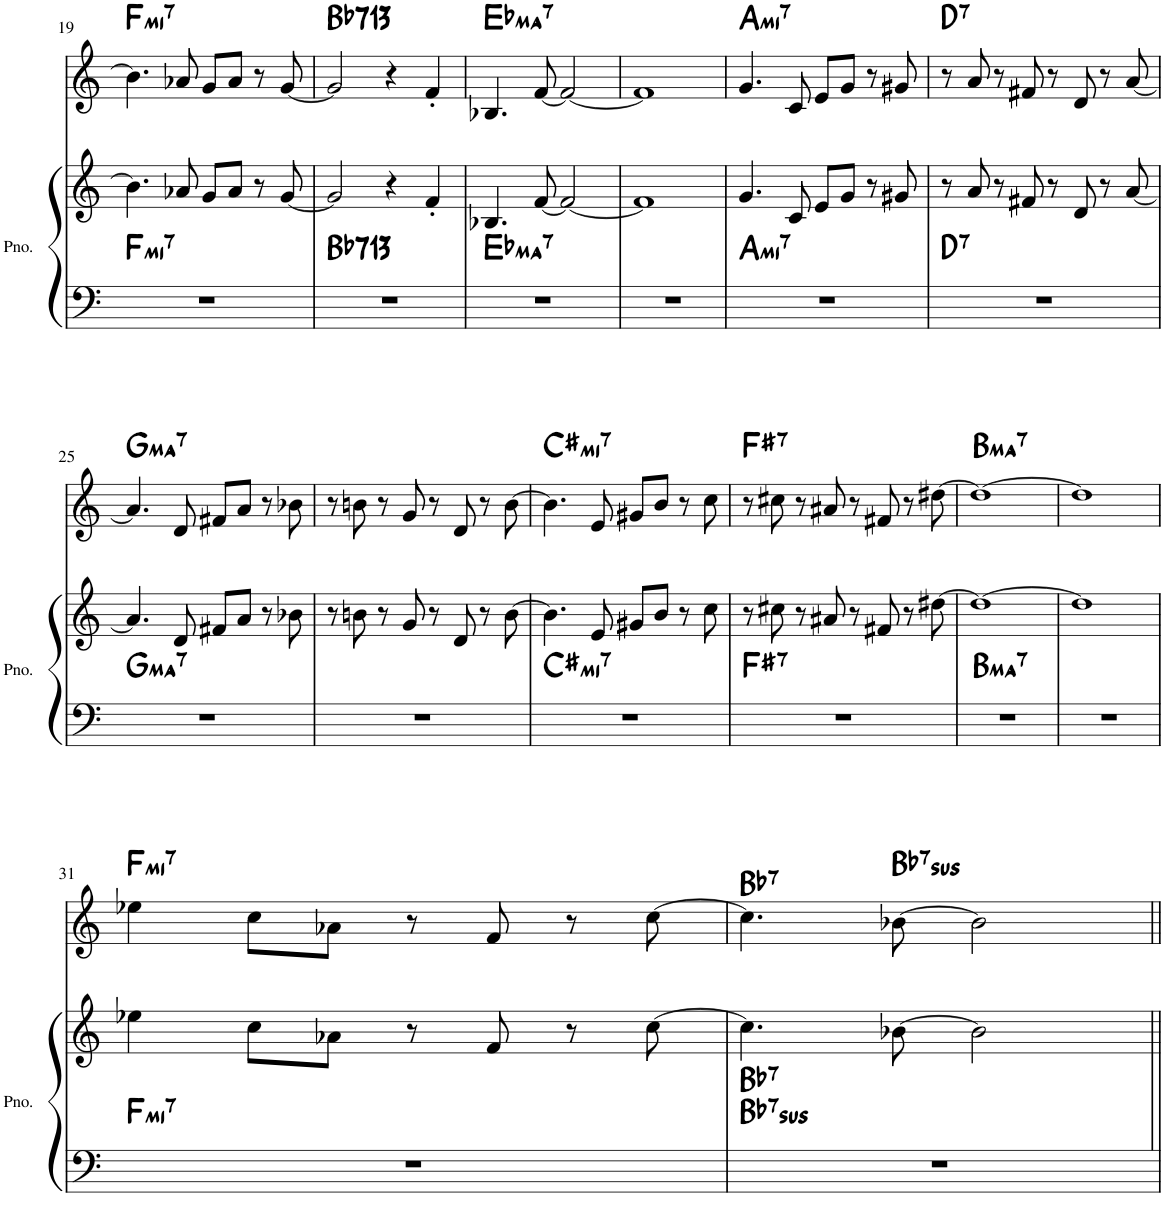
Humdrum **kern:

**kern	**kern	**harte	**kern	**harte
*part2	*part2	*part2	*part1	*part1
*staff3	*staff2	*	*staff1	*
*I"Piano	*	*	*I"C PART	*
*I'Pno.	*	*	*	*
!!LO:PB:g=z
*clefF4	*clefG2	*	*clefG2	*
*k[]	*k[]	*	*k[]	*
*M4/4	*M4/4	*	*M4/4	*
=19	=19	=19	=19	=19
!	!	!LO:H:kt=m7	!	!LO:H:kt=m7
1r	4.b-\]	F:min7	4.b-\]	F:min7
.	8a-X/	.	8a-X/	.
.	8g/L	.	8g/L	.
.	8a-/J	.	8a-/J	.
.	8r	.	8r	.
.	[8g/	.	[8g/	.
=20	=20	=20	=20	=20
!	!	!LO:H:kt=713	!	!LO:H:kt=713
1r	2g/]	Bb:maj	2g/]	Bb:maj
.	4r	.	4r	.
.	4f'/	.	4f'/	.
=21	=21	=21	=21	=21
!	!	!LO:H:kt=Maj7	!	!LO:H:kt=Maj7
1r	4.B-X/	Eb:maj7	4.B-X/	Eb:maj7
.	[8f/	.	[8f/	.
.	2f/_	.	2f/_	.
=22	=22	=22	=22	=22
1r	1f]	.	1f]	.
=23	=23	=23	=23	=23
!	!	!LO:H:kt=m7	!	!LO:H:kt=m7
1r	4.g/	A:min7	4.g/	A:min7
.	8c/	.	8c/	.
.	8e/L	.	8e/L	.
.	8g/J	.	8g/J	.
.	8r	.	8r	.
.	8g#X/	.	8g#X/	.
=24	=24	=24	=24	=24
!	!	!LO:H:kt=7	!	!LO:H:kt=7
1r	8r	D:7	8r	D:7
.	8a/	.	8a/	.
.	8r	.	8r	.
.	8f#X/	.	8f#X/	.
.	8r	.	8r	.
.	8d/	.	8d/	.
.	8r	.	8r	.
.	[8a/	.	[8a/	.
!!LO:LB:g=z
=25	=25	=25	=25	=25
!	!	!LO:H:kt=Maj7	!	!LO:H:kt=Maj7
1r	4.a/]	G:maj7	4.a/]	G:maj7
.	8d/	.	8d/	.
.	8f#X/L	.	8f#X/L	.
.	8a/J	.	8a/J	.
.	8r	.	8r	.
.	8b-X\	.	8b-X\	.
=26	=26	=26	=26	=26
1r	8r	.	8r	.
.	8bn\	.	8bn\	.
.	8r	.	8r	.
.	8g/	.	8g/	.
.	8r	.	8r	.
.	8d/	.	8d/	.
.	8r	.	8r	.
.	[8b\	.	[8b\	.
=27	=27	=27	=27	=27
!	!	!LO:H:kt=m7	!	!LO:H:kt=m7
1r	4.b\]	C#:min7	4.b\]	C#:min7
.	8e/	.	8e/	.
.	8g#X/L	.	8g#X/L	.
.	8b/J	.	8b/J	.
.	8r	.	8r	.
.	8cc\	.	8cc\	.
=28	=28	=28	=28	=28
!	!	!LO:H:kt=7	!	!LO:H:kt=7
1r	8r	F#:7	8r	F#:7
.	8cc#X\	.	8cc#X\	.
.	8r	.	8r	.
.	8a#X/	.	8a#X/	.
.	8r	.	8r	.
.	8f#X/	.	8f#X/	.
.	8r	.	8r	.
.	[8dd#X\	.	[8dd#X\	.
=29	=29	=29	=29	=29
!	!	!LO:H:kt=Maj7	!	!LO:H:kt=Maj7
1r	1dd#_	B:maj7	1dd#_	B:maj7
=30	=30	=30	=30	=30
1r	1dd#]	.	1dd#]	.
!!LO:LB:g=z
=31	=31	=31	=31	=31
!	!	!LO:H:kt=m7	!	!LO:H:kt=m7
1r	4ee-X\	F:min7	4ee-X\	F:min7
.	8cc\L	.	8cc\L	.
.	8a-X\J	.	8a-X\J	.
.	8r	.	8r	.
.	8f/	.	8f/	.
.	8r	.	8r	.
.	[8cc\	.	[8cc\	.
=32	=32	=32	=32	=32
!	!	!LO:H:n=1:kt=7sus	!	!
!	!	!LO:H:n=2:kt=7	!	!LO:H:kt=7
1r	4.cc\]	Bb:sus4(7) Bb:7	4.cc\]	Bb:7
!	!	!	!	!LO:H:kt=7sus
.	[8b-X\	.	[8b-X\	Bb:sus4(7)
.	2b-\]	.	2b-\]	.
=||	=||	=||	=||	=||
*-	*-	*-	*-	*-
